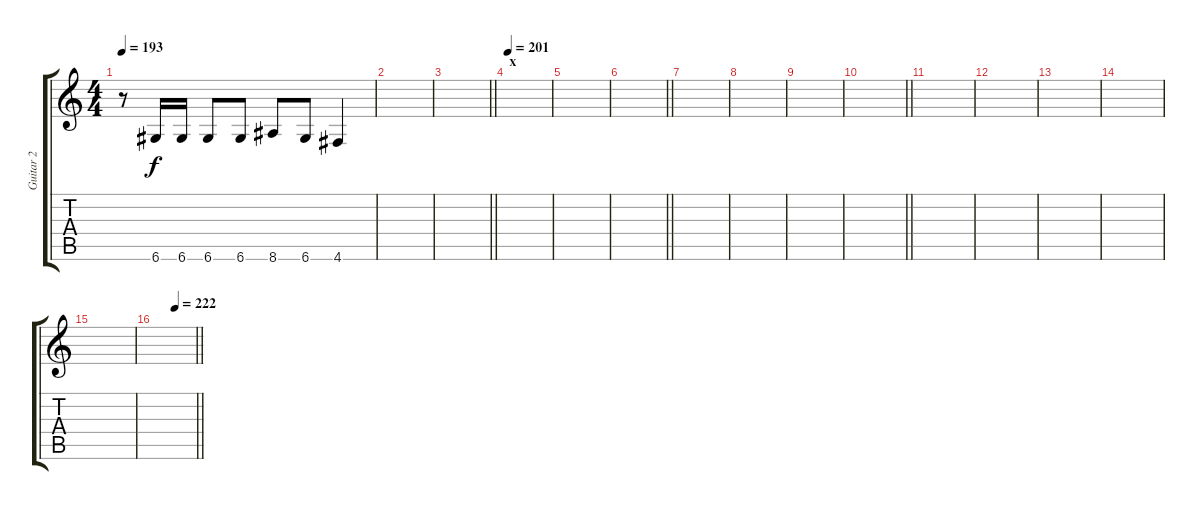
\track ("Guitar 2" "Guitar 2") {instrument distortionguitar}
\staff {score tabs}
\tuning (E4 B3 G3 D3 A2 D2) {hide}
\ts (4 4)
\tempo 193
\clef g2
\ks c
r.8{dy f} 6.6.16 6.6.16 6.6.8 6.6.8 8.6.8 6.6.8 4.6.4 |
|
\barLineRight lightlight
|
\section ("" "x")
\tempo 201
|
|
\barLineRight lightlight
|
\section ("" "")
|
|
|
\barLineRight lightlight
|
|
|
|
|
|
\tempo (222 0.5)
\barLineRight lightlight
